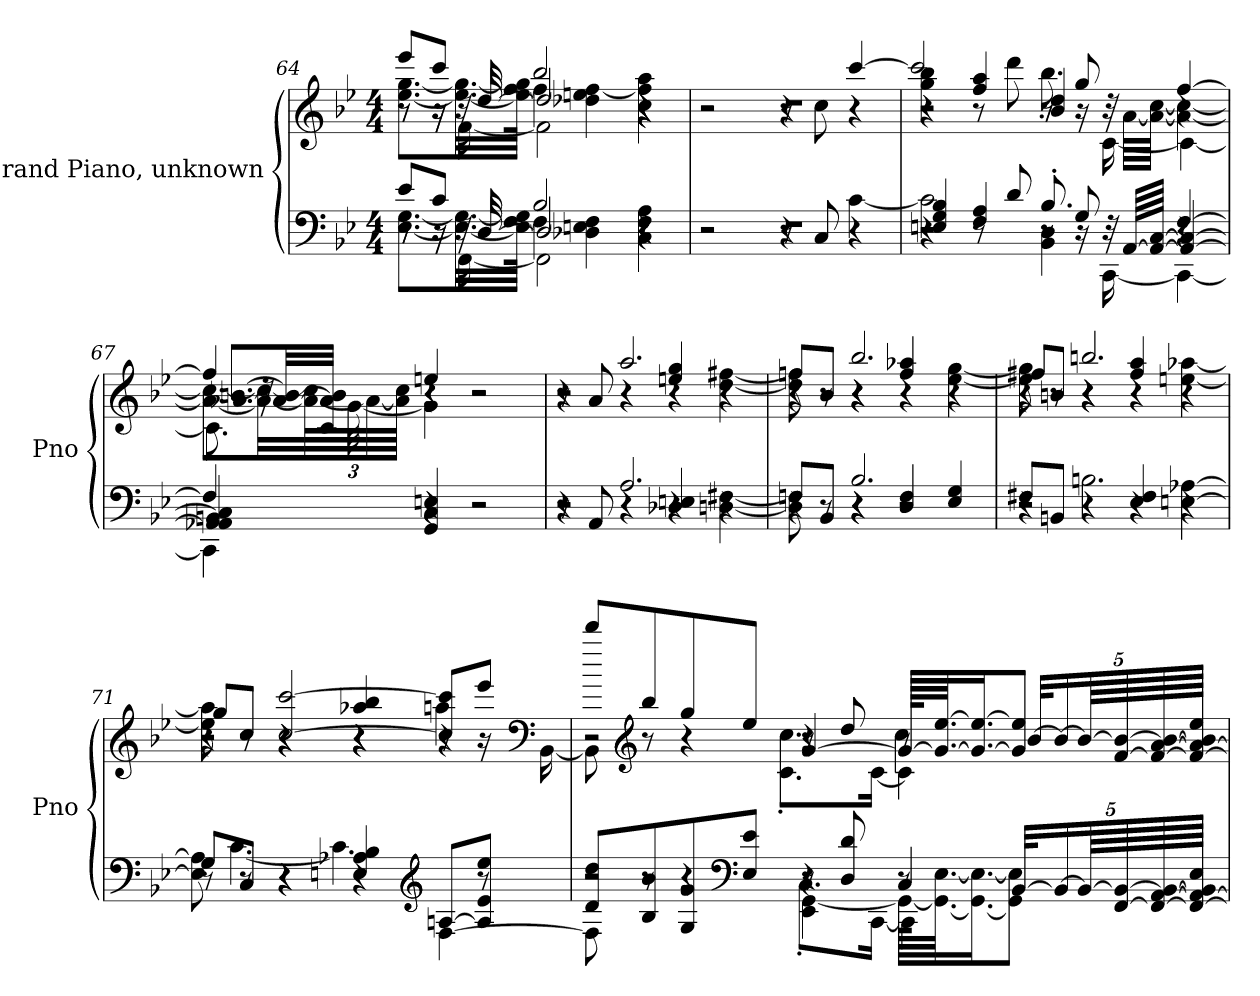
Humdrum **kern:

**kern	**kern
*part1	*part1
*staff2	*staff1
*I"Grand Piano, unknown	*
*I'Pno	*
*clefF4	*clefG2
*k[b-e-]	*k[b-e-]
*M4/4	*M4/4
=64	=64
*^	*^
*	*^	*	*^
*	*	*^	*	*	*^
8e-/L	[8.E-\ [8.G\L	8r	8r	8eee-/L	[8.ee-\ [8.gg\L	8r	8r
8c/J	.	16r	16r	8ccc/J	.	16r	16r
.	32.E-\_ 32.G\_LL	32r	[16FF\	.	32.ee-\_ 32.gg\_LL	32r	[16f\
.	.	[32D/	.	.	.	[32dd/	.
.	64E-\] [64F\ 64G\]JJJk	.	.	.	64ee-\] [64ff\ 64gg\]JJJk	.	.
2B-/	4F\_	2D/]	2FF\]	2bb-/	4ff\_	2dd/]	2f\]
.	4D-X\ 4En\ 4F\]	.	.	.	4dd-X\ 4een\ 4ff\_	.	.
4r	4C\ 4F\ 4A\	4r	4r	4r	4cc\ 4ff\] 4aa\	4r	4r
*	*	*v	*v	*	*	*	*
*	*	*	*	*	*v	*v
=65	=65	=65	=65	=65	=65
1r	2r	2r	1r	2r	2r
.	4r	8r	.	8r	4r
.	.	8C/	.	8cc\	.
.	[4c\	4r	.	4r	[4ccc/
!!LO:LB:g=z
=66	=66	=66	=66	=66	=66
*	*	*^	*	*	*^
4r	2c\]	4En/ 4G/ 4B-/	2r	4r	4gg\ 4bb-\	2ccc/]	2r
4F/ 4A/	.	8r	.	4ff/ 4aa/	8r	.	.
.	.	8d/	.	.	8ddd\	.	.
8r	4BB-\ 4D\	8.B-'/	8r	8r	8.bb-'\	4b-/ 4dd/	8r
8G/	.	.	16r	8gg/	.	.	16r
.	.	32r	[16CC\	.	32r	.	[16c\
.	.	[64AA/LLLL	.	.	[64a\LLLL	.	.
.	.	64AA/_ [64C/JJJJ	.	.	64a\_ [64cc\JJJJ	.	.
[4F/	4r	4AA/_ 4C/_	4CC\_	[4ff/	4a\_ 4cc\_	4r	4c\_
*	*	*v	*v	*	*	*	*
=67	=67	=67	=67	=67	=67	=67
4F/]	4AA-X/ 4AA/] 4BBn/ 4C/]	4CC\]	4ff/]	8.a\_ 8.cc\_L	[8.a-X/ [8.bn/L	8.c\]
.	.	.	.	32a\_ 32cc\_LL	32a-/_ 32b/_LL	32r
*	*	*	*	*Xbrackettup	*	*
.	.	.	.	96a\_ 96cc\]L	32c/ 32a-/] 32b/]JJJ	[32g\
.	.	.	.	96a\_	.	.
.	.	.	.	96a\] 96cc\JJJJ	.	.
4r	4GG/ 4C/ 4En/	4r	4r	4r	4een/	4g\]
2r	2r	2r	2r	2r	2r	2r
*	*	*	*	*	*v	*v
=68	=68	=68	=68	=68	=68
4r	2r	8r	4r	2r	8r
.	.	8AA/	.	.	8a/
2.A/	.	4r	2.aa/	.	4r
.	4r	4D-X/ 4En/	.	4r	4een/ 4gg/
.	[4Dn\ [4F#X\	4r	.	[4dd\ [4ff#X\	4r
!!LO:PB:g=z	!!	!!
=69	=69	=69	=69	=69	=69
4r	8D\] 8F#\]	8Fn/L	4r	8dd\] 8ff#\]	8ffn/L
.	8r	8BB-/J	.	8r	8b-/J
2.B-/	4r	4r	2.bb-/	4r	4r
.	2r	4D/ 4F/	.	4r	4ff/ 4aa-X/
.	.	4E-/ 4G/	.	[4ee-\ [4gg\	4r
=70	=70	=70	=70	=70	=70
8F#X/L	4r	2r	4r	8ee-\] 8gg\]	8ff#X/L
8BBn/J	.	.	.	8r	8bn/J
4r	2.Bn\	.	2.bbn/	4r	4r
4E-/ 4F#/	.	4r	.	4r	4ff#/ 4aa/
4r	.	[4En\ [4A-X\	.	[4een\ [4aa-X\	4r
=71	=71	=71	=71	=71	=71
*	*	*	*	*	*^
8G/L	8r	8E\] 8A-\]	4r	8ee\] 8aa-\]	8gg/L	2r
8C/J	[4.c\	8r	.	8r	8cc/J	.
4r	.	4r	[2cc/ [2ccc/	4r	4r	.
4En/ 4A-X/ 4B-/	4.c\]	4r	.	4r	4aa-X/ 4bb-/	4r
*clefG2	*	*	*	*	*	*
[8An/L	.	[4F\	8cc/] 8ccc/]L	4aan\	4r	8r
8A/] 8e-/ 8ee-/J	8r	.	8eee-/J	.	.	16r
*	*	*	*clefF4	*	*	*
.	.	.	.	.	.	[16BB-\
!!LO:LB:g=z	!!	!!	!!
=72	=72	=72	=72	=72	=72	=72
*	*	*^	*	*	*	*
8d/ 8dd/L	2r	2r	8F\]	2r	2r	8ddd/L	8BB-\]
*	*	*	*	*clefG2	*	*	*
8B-/ 8b-/	.	.	8r	.	.	8bb-/	8r
8G/ 8g/	.	.	4r	.	.	8gg/	4r
*clefF4	*	*	*	*	*	*	*
8E-/ 8e-/J	.	.	.	.	.	8ee-/J	.
8r	4EE-\ [4GG\	4r	8.C'\L	[4g/	8.c\' 8.cc\'L	8r	4r
8D/ 8d/	.	.	.	.	.	8dd/	.
.	.	.	[16CC\Jk	.	[16c\Jk	.	.
8r	128GG\KLLLL_	4C/	4CC\]	128g/KLLLL_	4c\]	8r	4cc\
.	64.GG\_ [64.E-\JJ	.	.	64.g/_ [64.ee-/JJ	.	.	.
.	16.GG\_ 16.E-\_J	.	.	16.g/_ 16.ee-/_J	.	.	.
*Xbrackettup	*	*	*	*	*	*	*
[40BB-/KLL	8GG\] 8E-\]J	.	.	8g/] 8ee-/]J	.	[40b-/KLL	.
20BB-/_	.	.	.	.	.	20b-/_	.
80BB-/LL_	.	.	.	.	.	80b-/LL_	.
[80FF/ 80BB-/_	.	.	.	.	.	[80f/ 80b-/_	.
80FF/_ [80AA/ 80BB-/_	.	.	.	.	.	80f/_ [80a/ 80b-/_	.
80FF/_ 80AA/_ 80BB-/] 80E-/JJJJ	.	.	.	.	.	80f/_ 80a/_ 80b-/] 80ee-/JJJJ	.
*v	*v	*v	*v	*	*	*	*
*	*v	*v	*v	*v
=	=
*-	*-
